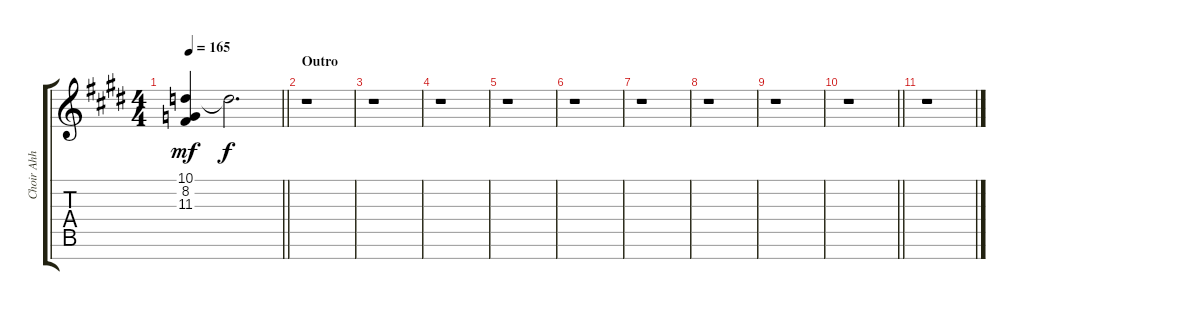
\track ("Choir Ahh" "Choir Ahh") {instrument choiraahs}
\staff {score tabs}
\tuning (E4 B3 G3 D3 A2 E2 B1) {hide}
\ts (4 4)
\tempo 165
\clef g2
\barLineRight lightlight
\ks e
(10.1 8.2 11.3).4{dy mf} 10.1{t}.2{d dy f} |
\section ("" "Outro")
r.1 |
r.1 |
r.1 |
r.1 |
r.1 |
r.1 |
r.1 |
r.1 |
\barLineRight lightlight
r.1 |
r.1
